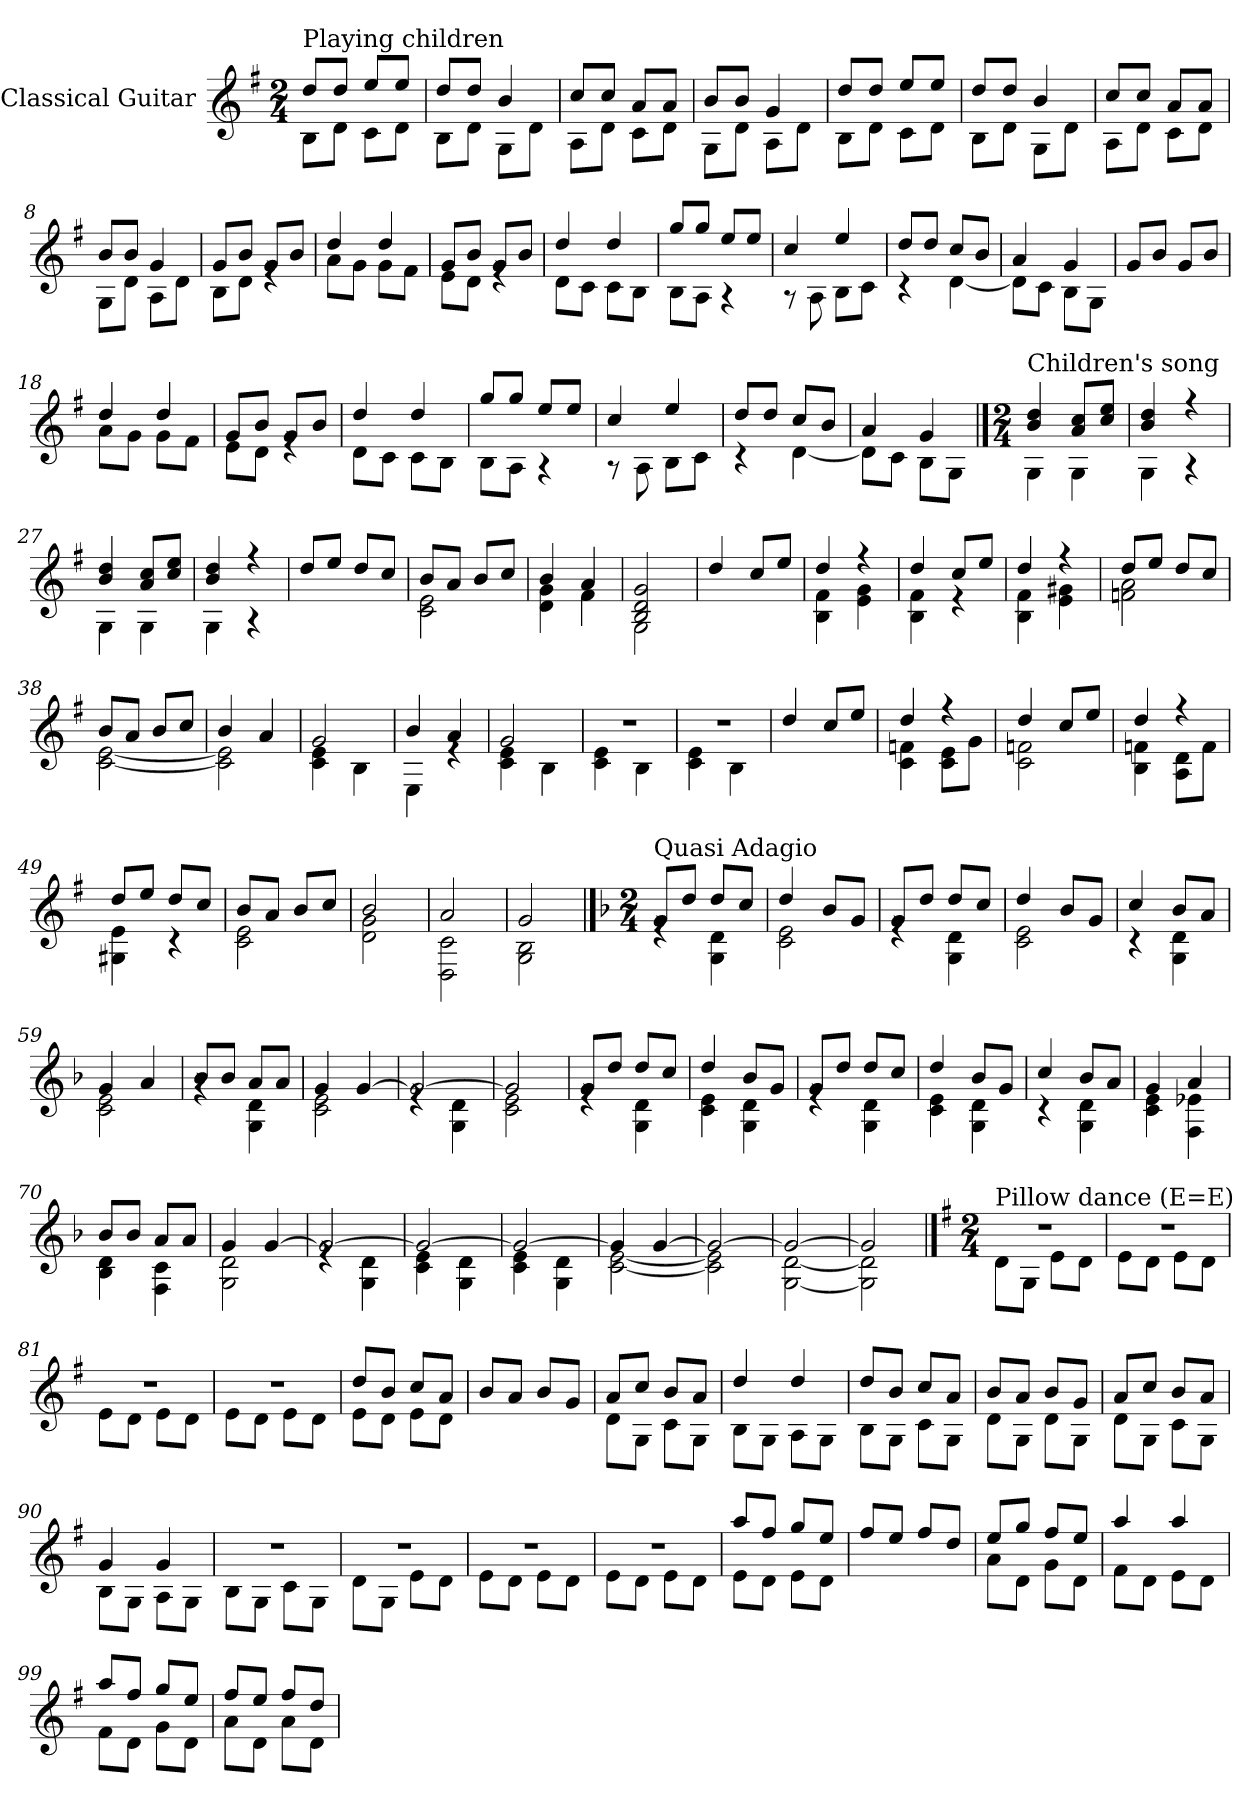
**kern
*part1
*staff1
*I"Classical Guitar
*I'Guit.
*clefG2
*k[f#]
*M2/4
*MM120
=1
*^
!LO:TX:a:t=Playing children	!
8dd/L	8B\L
8dd/J	8d\J
8ee/L	8c\L
8ee/J	8d\J
=2	=2
8dd/L	8B\L
8dd/J	8d\J
4b/	8G\L
.	8d\J
=3	=3
8cc/L	8A\L
8cc/J	8d\J
8a/L	8c\L
8a/J	8d\J
=4	=4
8b/L	8G\L
8b/J	8d\J
4g/	8A\L
.	8d\J
=5	=5
8dd/L	8B\L
8dd/J	8d\J
8ee/L	8c\L
8ee/J	8d\J
=6	=6
8dd/L	8B\L
8dd/J	8d\J
4b/	8G\L
.	8d\J
=7	=7
8cc/L	8A\L
8cc/J	8d\J
8a/L	8c\L
8a/J	8d\J
=8	=8
8b/L	8G\L
8b/J	8d\J
4g/	8A\L
.	8d\J
!!LO:LB:g=z	!!
=9	=9
8g/L	8B\L
8b/J	8d\J
8g/L	4re
8b/J	.
=10	=10
4dd/	8a\L
.	8g\J
4dd/	8g\L
.	8f#\J
=11	=11
8g/L	8e\L
8b/J	8d\J
8g/L	4re
8b/J	.
=12	=12
4dd/	8d\L
.	8c\J
4dd/	8c\L
.	8B\J
=13	=13
8gg/L	8B\L
8gg/J	8A\J
8ee/L	4r
8ee/J	.
=14	=14
4cc/	8r
.	8A\
4ee/	8B\L
.	8c\J
=15	=15
8dd/L	4r
8dd/J	.
8cc/L	[4d\
8b/J	.
=16	=16
4a/	8d\L]
.	8c\J
4g/	8B\L
.	8G\J
*v	*v
!!LO:LB:g=z
=17
8g/L
8b/J
8g/L
8b/J
=18
*^
4dd/	8a\L
.	8g\J
4dd/	8g\L
.	8f#\J
=19	=19
8g/L	8e\L
8b/J	8d\J
8g/L	4re
8b/J	.
=20	=20
4dd/	8d\L
.	8c\J
4dd/	8c\L
.	8B\J
=21	=21
8gg/L	8B\L
8gg/J	8A\J
8ee/L	4r
8ee/J	.
=22	=22
4cc/	8r
.	8A\
4ee/	8B\L
.	8c\J
=23	=23
8dd/L	4r
8dd/J	.
8cc/L	[4d\
8b/J	.
=24	=24
*MM80	*
4a/	8d\L]
.	8c\J
4g/	8B\L
.	8G\J
!!LO:LB:g=z	!!
==25	==25
*M2/4	*
*MM90	*
!LO:TX:a:t=Children's song	!
4b/ 4dd/	4G\
8a/ 8cc/L	4G\
8cc/ 8ee/J	.
=26	=26
4b/ 4dd/	4G\
4r	4r
=27	=27
4b/ 4dd/	4G\
8a/ 8cc/L	4G\
8cc/ 8ee/J	.
=28	=28
4b/ 4dd/	4G\
4r	4r
*v	*v
=29
8dd/L
8ee/J
8dd/L
8cc/J
=30
*^
8b/L	2c\ 2e\
8a/J	.
8b/L	.
8cc/J	.
=31	=31
4b/	4d\ 4g\
4a/	4f#\
=32	=32
2B/ 2d/ 2g/	2G\
*v	*v
!!LO:LB:g=z
=33
4dd/
8cc/L
8ee/J
=34
*^
4dd/	4B\ 4f#\
4r	4e\ 4g\
=35	=35
4dd/	4B\ 4f#\
8cc/L	4r
8ee/J	.
=36	=36
4dd/	4B\ 4f#\
4r	4e\ 4g#X\
=37	=37
8dd/L	2fn\ 2a\
8ee/J	.
8dd/L	.
8cc/J	.
=38	=38
8b/L	[2c\ [2e\
8a/J	.
8b/L	.
8cc/J	.
=39	=39
4b/	2c\] 2e\]
4a/	.
=40	=40
2g/	4c\ 4e\
.	4B\
=41	=41
4b/	4E\
4a/	4re
=42	=42
2g/	4c\ 4e\
.	4B\
=43	=43
2r	4c\ 4e\
.	4B\
!!LO:LB:g=z	!!
=44	=44
2r	4c\ 4e\
.	4B\
*v	*v
=45
4dd/
8cc/L
8ee/J
=46
*^
4dd/	4c\ 4fn\
4r	8c\ 8e\L
.	8g\J
=47	=47
4dd/	2c\ 2fn\
8cc/L	.
8ee/J	.
=48	=48
4dd/	4B\ 4fn\
4r	8A\ 8d\L
.	8f\J
=49	=49
8dd/L	4G#X\ 4e\
8ee/J	.
8dd/L	4r
8cc/J	.
=50	=50
8b/L	2c\ 2e\
8a/J	.
8b/L	.
8cc/J	.
=51	=51
2b/	2d\ 2g\
=52	=52
2a/	2D\ 2c\
=53	=53
2g/	2G\ 2B\
!!LO:LB:g=z	!!
==54	==54
*k[b-]	*
*M2/4	*
*MM80	*
!LO:TX:a:t=Quasi Adagio	!
8g/L	4re
8dd/J	.
8dd/L	4G\ 4d\
8cc/J	.
=55	=55
4dd/	2c\ 2e\
8b-/L	.
8g/J	.
=56	=56
8g/L	4re
8dd/J	.
8dd/L	4G\ 4d\
8cc/J	.
=57	=57
4dd/	2c\ 2e\
8b-/L	.
8g/J	.
=58	=58
4cc/	4r
8b-/L	4G\ 4d\
8a/J	.
=59	=59
4g/	2c\ 2e\
4a/	.
=60	=60
8b-/L	4rg
8b-/J	.
8a/L	4G\ 4d\
8a/J	.
!!LO:LB:g=z	!!
=61	=61
4g/	2c\ 2e\
[4g/	.
=62	=62
2g/_	4re
.	4G\ 4d\
=63	=63
2g/]	2c\ 2e\
=64	=64
8g/L	4re
8dd/J	.
8dd/L	4G\ 4d\
8cc/J	.
=65	=65
4dd/	4c\ 4e\
8b-/L	4G\ 4d\
8g/J	.
=66	=66
8g/L	4re
8dd/J	.
8dd/L	4G\ 4d\
8cc/J	.
=67	=67
4dd/	4c\ 4e\
8b-/L	4G\ 4d\
8g/J	.
!!LO:LB:g=z	!!
=68	=68
4cc/	4r
8b-/L	4G\ 4d\
8a/J	.
=69	=69
4g/	4c\ 4e\
4a/	4F\ 4e-X\
=70	=70
8b-/L	4B-\ 4d\
8b-/J	.
8a/L	4F\ 4c\
8a/J	.
=71	=71
4g/	2G\ 2d\
[4g/	.
=72	=72
2g/_	4re
.	4G\ 4d\
=73	=73
2g/_	4c\ 4e\
.	4G\ 4d\
=74	=74
2g/_	4c\ 4e\
.	4G\ 4d\
=75	=75
4g/]	[2c\ [2e\
[4g/	.
=76	=76
2g/_	2c\] 2e\]
=77	=77
2g/_	[2G\ [2d\
=78	=78
2g/]	2G\] 2d\]
!!LO:PB:g=z	!!
==79	==79
*k[f#]	*
*M2/4	*
*MM160	*
!LO:TX:a:t=Pillow dance (E=E)	!
2r	8d\L
.	8G\J
.	8e\L
.	8d\J
=80	=80
2r	8e\L
.	8d\J
.	8e\L
.	8d\J
=81	=81
2r	8e\L
.	8d\J
.	8e\L
.	8d\J
=82	=82
2r	8e\L
.	8d\J
.	8e\L
.	8d\J
=83	=83
8dd/L	8e\L
8b/J	8d\J
8cc/L	8e\L
8a/J	8d\J
*v	*v
=84
8b/L
8a/J
8b/L
8g/J
=85
*^
8a/L	8d\L
8cc/J	8G\J
8b/L	8c\L
8a/J	8G\J
=86	=86
4dd/	8B\L
.	8G\J
4dd/	8A\L
.	8G\J
!!LO:LB:g=z	!!
=87	=87
8dd/L	8B\L
8b/J	8G\J
8cc/L	8c\L
8a/J	8G\J
=88	=88
8b/L	8d\L
8a/J	8G\J
8b/L	8d\L
8g/J	8G\J
=89	=89
8a/L	8d\L
8cc/J	8G\J
8b/L	8c\L
8a/J	8G\J
=90	=90
4g/	8B\L
.	8G\J
4g/	8A\L
.	8G\J
=91	=91
2r	8B\L
.	8G\J
.	8c\L
.	8G\J
=92	=92
2r	8d\L
.	8G\J
.	8e\L
.	8d\J
=93	=93
2r	8e\L
.	8d\J
.	8e\L
.	8d\J
!!LO:LB:g=z	!!
=94	=94
2r	8e\L
.	8d\J
.	8e\L
.	8d\J
=95	=95
8aa/L	8e\L
8ff#/J	8d\J
8gg/L	8e\L
8ee/J	8d\J
*v	*v
=96
8ff#/L
8ee/J
8ff#/L
8dd/J
=97
*^
8ee/L	8a\L
8gg/J	8d\J
8ff#/L	8g\L
8ee/J	8d\J
=98	=98
4aa/	8f#\L
.	8d\J
4aa/	8e\L
.	8d\J
=99	=99
8aa/L	8f#\L
8ff#/J	8d\J
8gg/L	8g\L
8ee/J	8d\J
=100	=100
8ff#/L	8a\L
8ee/J	8d\J
8ff#/L	8a\L
8dd/J	8d\J
*v	*v
=
*-
